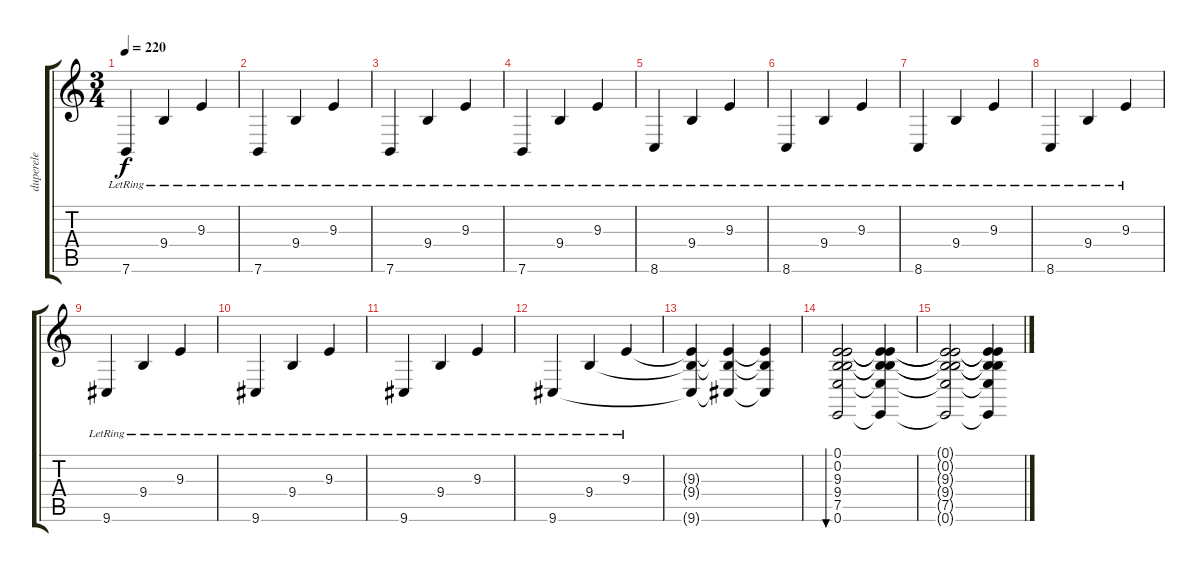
\track ("duperele" "duperele") {instrument stringensemble2}
\staff {score tabs}
\tuning (E4 B3 G3 D3 A2 E2) {hide}
\ts (3 4)
\tempo 220
\clef g2
\ks c
7.6{lr}.4{dy f} 9.4{lr}.4 9.3{lr}.4 |
7.6{lr}.4 9.4{lr}.4 9.3{lr}.4 |
7.6{lr}.4 9.4{lr}.4 9.3{lr}.4 |
7.6{lr}.4 9.4{lr}.4 9.3{lr}.4 |
8.6{lr}.4 9.4{lr}.4 9.3{lr}.4 |
8.6{lr}.4 9.4{lr}.4 9.3{lr}.4 |
8.6{lr}.4 9.4{lr}.4 9.3{lr}.4 |
8.6{lr}.4 9.4{lr}.4 9.3{lr}.4 |
9.6{lr}.4 9.4{lr}.4 9.3{lr}.4 |
9.6{lr}.4 9.4{lr}.4 9.3{lr}.4 |
9.6{lr}.4 9.4{lr}.4 9.3{lr}.4 |
9.6{lr}.4 9.4{lr}.4 9.3{lr}.4 |
(9.3{t} 9.4{t} 9.6{t}).4 (9.3{t} 9.4{t} 9.6{t}).4 (9.3{t} 9.4{t} 9.6{t}).4 |
(0.1 0.2 9.3 9.4 7.5 0.6).2{bu 240} (0.1{t} 0.2{t} 9.3{t} 9.4{t} 7.5{t} 0.6{t}).4 |
(0.1{t} 0.2{t} 9.3{t} 9.4{t} 7.5{t} 0.6{t}).2 (0.1{t} 0.2{t} 9.3{t} 9.4{t} 7.5{t} 0.6{t}).4
